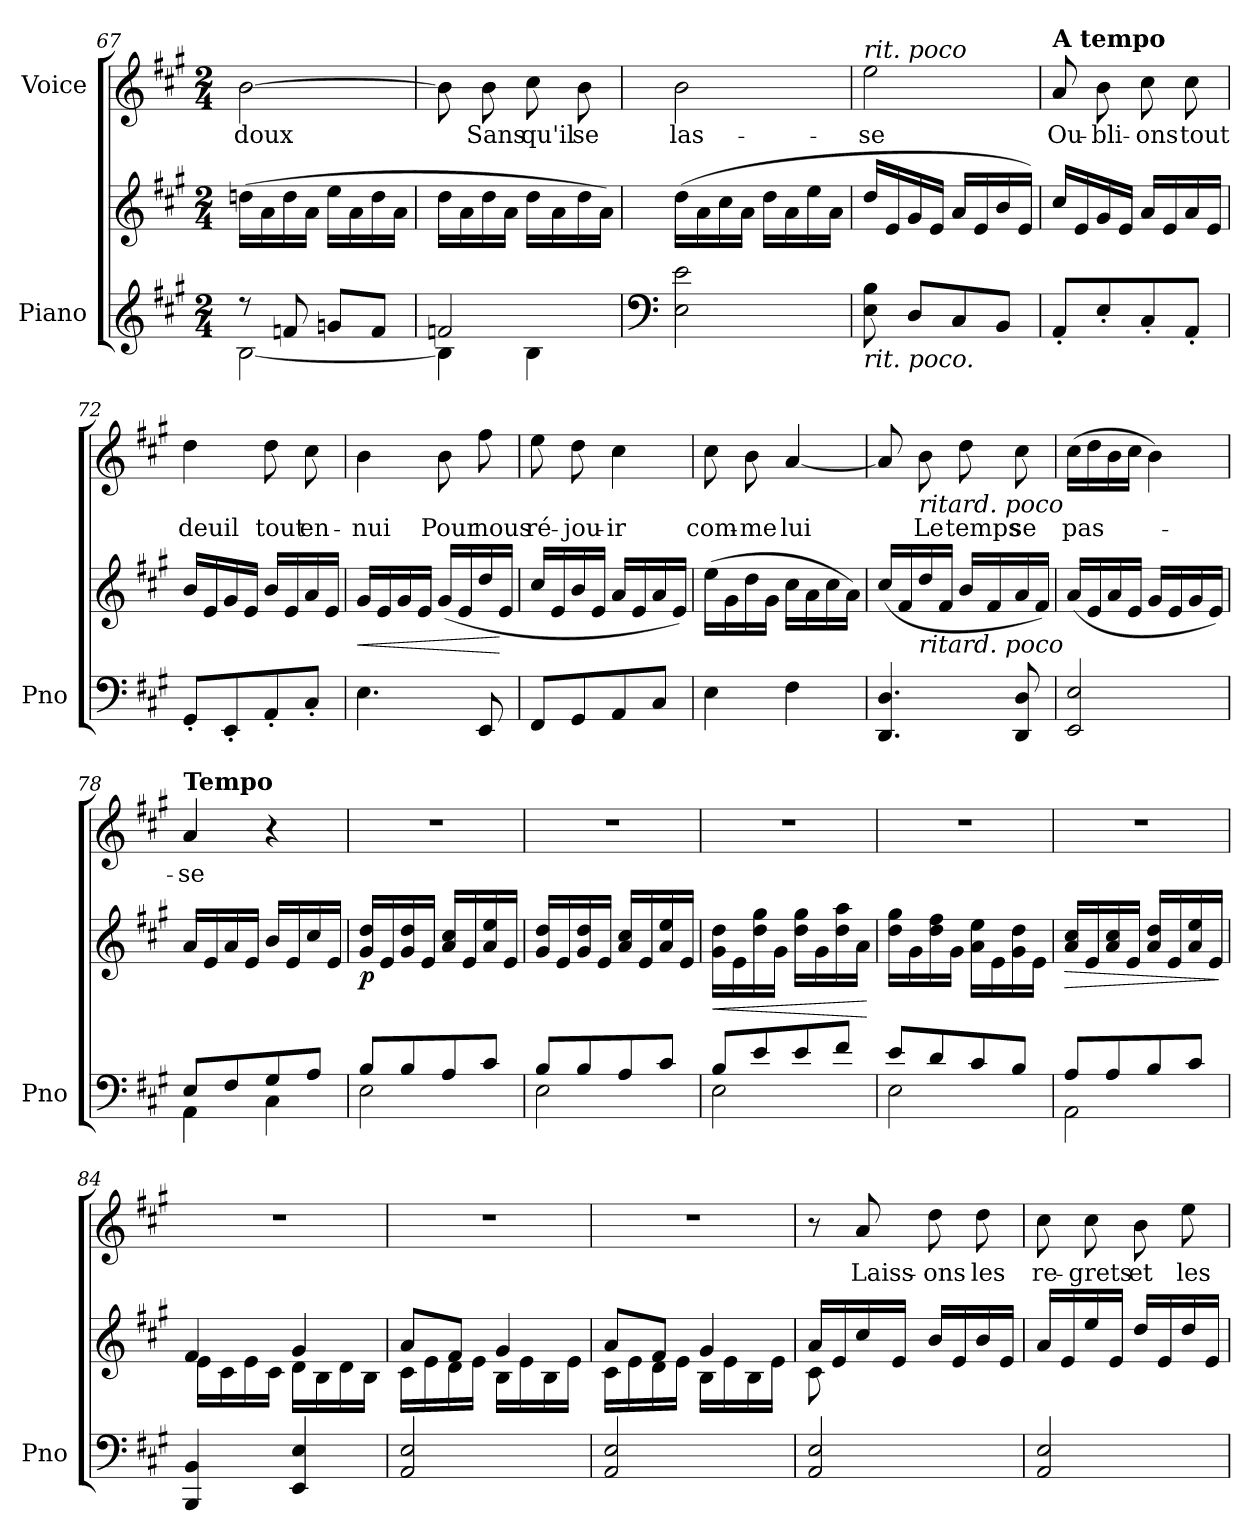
**kern	**kern	**dynam	**kern	**text
*part2	*part2	*part2	*part1	*part1
*staff3	*staff2	*staff2/3	*staff1	*staff1
*I"Piano	*	*	*I"Voice	*
*I'Pno	*	*	*	*
*clefG2	*clefG2	*	*clefG2	*
*k[f#c#g#]	*k[f#c#g#]	*	*k[f#c#g#]	*
*M2/4	*M2/4	*	*M2/4	*
=67	=67	=67	=67	=67
*^	*	*	*	*
!	!	!	!	!	!LO:LY:b
8r	[2B\	(16ddn\LL	.	[2b\	doux
.	.	16a\	.	.	.
8fn/	.	16dd\	.	.	.
.	.	16a\JJ	.	.	.
8gn/L	.	16ee\LL	.	.	.
.	.	16a\	.	.	.
8f/J	.	16dd\	.	.	.
.	.	16a\JJ	.	.	.
=68	=68	=68	=68	=68	=68
2fn/	4B\]	16dd\LL	.	8b\]	.
.	.	16a\	.	.	.
!	!	!	!	!	!LO:LY:b
.	.	16dd\	.	8b\	Sans
.	.	16a\JJ	.	.	.
!	!	!	!	!	!LO:LY:b
.	4B\	16dd\LL	.	8cc#\	qu'il
.	.	16a\	.	.	.
!	!	!	!	!	!LO:LY:b
.	.	16dd\	.	8b\	se
.	.	16a\JJ)	.	.	.
*v	*v	*	*	*	*
!!LO:LB:g=z
=69	=69	=69	=69	=69
*clefF4	*	*	*	*
!	!	!	!	!LO:LY:b
2E\ 2e\	(16dd\LL	.	2b\	las-
.	16a\	.	.	.
.	16cc#\	.	.	.
.	16a\JJ	.	.	.
.	16dd\LL	.	.	.
.	16a\	.	.	.
.	16ee\	.	.	.
.	16a\JJ	.	.	.
=70	=70	=70	=70	=70
!	!	!	!LO:TX:a:i:t=rit. poco	!
!LO:TX:b:i:t=rit. poco.	!	!	!	!
!	!	!	!	!LO:LY:b
8E\ 8B\	16dd/LL	.	2ee\	-se
.	16e/	.	.	.
8D/L	16g#/	.	.	.
.	16e/JJ	.	.	.
8C#/	16a/LL	.	.	.
.	16e/	.	.	.
8BB/J	16b/	.	.	.
.	16e/JJ)	.	.	.
!!LO:PB:g=z
=71	=71	=71	=71	=71
!	!	!	!LO:TX:a:B:t=A tempo	!
!	!	!	!	!LO:LY:b
8AA'/L	16cc#/LL	.	8a/	Ou-
.	16e/	.	.	.
!	!	!	!	!LO:LY:b
8E'/	16g#/	.	8b\	-bli-
.	16e/JJ	.	.	.
!	!	!	!	!LO:LY:b
8C#'/	16a/LL	.	8cc#\	-ons
.	16e/	.	.	.
!	!	!	!	!LO:LY:b
8AA'/J	16a/	.	8cc#\	tout
.	16e/JJ	.	.	.
=72	=72	=72	=72	=72
!	!	!	!	!LO:LY:b
8GG#'/L	16b/LL	.	4dd\	deuil
.	16e/	.	.	.
8EE'/	16g#/	.	.	.
.	16e/JJ	.	.	.
!	!	!	!	!LO:LY:b
8AA'/	16b/LL	.	8dd\	tout
.	16e/	.	.	.
!	!	!	!	!LO:LY:b
8C#'/J	16a/	.	8cc#\	en-
.	16e/JJ	.	.	.
=73	=73	=73	=73	=73
!	!	!LO:HP:b	!	!LO:LY:b
4.E\	16g#/LL	<	4b\	-nui
.	16e/	.	.	.
.	16g#/	.	.	.
.	16e/JJ	.	.	.
!	!	!	!	!LO:LY:b
.	(16g#/LL	.	8b\	Pour
.	16e/	.	.	.
!	!	!	!	!LO:LY:b
8EE/	16dd/	.	8ff#\	nous
.	16e/JJ	[	.	.
=74	=74	=74	=74	=74
!	!	!	!	!LO:LY:b
8FF#/L	16cc#/LL	.	8ee\	ré-
.	16e/	.	.	.
!	!	!	!	!LO:LY:b
8GG#/	16b/	.	8dd\	-jou-
.	16e/JJ	.	.	.
!	!	!	!	!LO:LY:b
8AA/	16a/LL	.	4cc#\	-ir
.	16e/	.	.	.
8C#/J	16a/	.	.	.
.	16e/JJ)	.	.	.
!!LO:LB:g=z
=75	=75	=75	=75	=75
!	!	!	!	!LO:LY:b
4E\	(16ee\LL	.	8cc#\	com-
.	16g#\	.	.	.
!	!	!	!	!LO:LY:b
.	16dd\	.	8b\	-me
.	16g#\JJ	.	.	.
!	!	!	!	!LO:LY:b
4F#\	16cc#\LL	.	[4a/	lui
.	16a\	.	.	.
.	16cc#\	.	.	.
.	16a\JJ)	.	.	.
=76	=76	=76	=76	=76
4.DD/ 4.D/	(16cc#/LL	.	8a/]	.
.	16f#/	.	.	.
!	!	!	!LO:TX:b:i:t=ritard. poco	!
!	!LO:TX:b:i:t=ritard. poco	!	!	!
!	!	!	!	!LO:LY:b
.	16dd/	.	8b\	Le
.	16f#/JJ	.	.	.
!	!	!	!	!LO:LY:b
.	16b/LL	.	8dd\	temps
.	16f#/	.	.	.
!	!	!	!	!LO:LY:b
8DD/ 8D/	16a/	.	8cc#\	se
.	16f#/JJ)	.	.	.
=77	=77	=77	=77	=77
!	!	!	!	!LO:LY:b
2EE/ 2E/	(16a/LL	.	(16cc#\LL	pas-
.	16e/	.	16dd\	.
.	16a/	.	16b\	.
.	16e/JJ	.	16cc#\JJ	.
.	16g#/LL	.	4b\)	.
.	16e/	.	.	.
.	16g#/	.	.	.
.	16e/JJ)	.	.	.
=78	=78	=78	=78	=78
*^	*	*	*	*
!	!	!	!	!LO:TX:a:B:t=Tempo	!
!	!	!	!	!	!LO:LY:b
8E/L	4AA\	16a/LL	.	4a/	-se
.	.	16e/	.	.	.
8F#/	.	16a/	.	.	.
.	.	16e/JJ	.	.	.
8G#/	4C#\	16b/LL	.	4r	.
.	.	16e/	.	.	.
8A/J	.	16cc#/	.	.	.
.	.	16e/JJ	.	.	.
!!LO:LB:g=z
=79	=79	=79	=79	=79	=79
!	!	!	!LO:DY:b	!	!
8B/L	2E\	16g#/ 16dd/LL	p	2r	.
.	.	16e/	.	.	.
8B/	.	16g#/ 16dd/	.	.	.
.	.	16e/JJ	.	.	.
8A/	.	16a/ 16cc#/LL	.	.	.
.	.	16e/	.	.	.
8c#/J	.	16a/ 16ee/	.	.	.
.	.	16e/JJ	.	.	.
=80	=80	=80	=80	=80	=80
8B/L	2E\	16g#/ 16dd/LL	.	2r	.
.	.	16e/	.	.	.
8B/	.	16g#/ 16dd/	.	.	.
.	.	16e/JJ	.	.	.
8A/	.	16a/ 16cc#/LL	.	.	.
.	.	16e/	.	.	.
8c#/J	.	16a/ 16ee/	.	.	.
.	.	16e/JJ	.	.	.
=81	=81	=81	=81	=81	=81
!	!	!	!LO:HP:b	!	!
8B/L	2E\	16g#\ 16dd\LL	<	2r	.
.	.	16e\	.	.	.
8e/	.	16dd\ 16gg#\	.	.	.
.	.	16g#\JJ	.	.	.
8e/	.	16dd\ 16gg#\LL	.	.	.
.	.	16g#\	.	.	.
8f#/J	.	16dd\ 16aa\	.	.	.
.	.	16a\JJ	.	.	.
*v	*v	*	*	*	*
.	.	[	.	.
=82	=82	=82	=82	=82
*^	*	*	*	*
8e/L	2E\	16dd\ 16gg#\LL	.	2r	.
.	.	16g#\	.	.	.
8d/	.	16dd\ 16ff#\	.	.	.
.	.	16g#\JJ	.	.	.
8c#/	.	16a\ 16ee\LL	.	.	.
.	.	16e\	.	.	.
8B/J	.	16g#\ 16dd\	.	.	.
.	.	16e\JJ	.	.	.
!!LO:LB:g=z
=83	=83	=83	=83	=83	=83
!	!	!	!LO:HP:b	!	!
8A/L	2AA\	16a/ 16cc#/LL	>	2r	.
.	.	16e/	.	.	.
8A/	.	16a/ 16cc#/	.	.	.
.	.	16e/JJ	.	.	.
8B/	.	16a/ 16dd/LL	.	.	.
.	.	16e/	.	.	.
8c#/J	.	16a/ 16ee/	.	.	.
.	.	16e/JJ	.	.	.
*v	*v	*	*	*	*
.	.	]	.	.
=84	=84	=84	=84	=84
*	*^	*	*	*
4BBB/ 4BB/	4f#/	16e\LL	.	2r	.
.	.	16c#\	.	.	.
.	.	16e\	.	.	.
.	.	16c#\JJ	.	.	.
4EE/ 4E/	4g#/	16d\LL	.	.	.
.	.	16B\	.	.	.
.	.	16d\	.	.	.
.	.	16B\JJ	.	.	.
=85	=85	=85	=85	=85	=85
2AA/ 2E/	8a/L	16c#\LL	.	2r	.
.	.	16e\	.	.	.
.	8f#/J	16d\	.	.	.
.	.	16e\JJ	.	.	.
.	4g#/	16B\LL	.	.	.
.	.	16e\	.	.	.
.	.	16B\	.	.	.
.	.	16e\JJ	.	.	.
=86	=86	=86	=86	=86	=86
2AA/ 2E/	8a/L	16c#\LL	.	2r	.
.	.	16e\	.	.	.
.	8f#/J	16d\	.	.	.
.	.	16e\JJ	.	.	.
.	4g#/	16B\LL	.	.	.
.	.	16e\	.	.	.
.	.	16B\	.	.	.
.	.	16e\JJ	.	.	.
!!LO:LB:g=z
=87	=87	=87	=87	=87	=87
2AA/ 2E/	16a/LL	8c#\	.	8r	.
.	16e/	.	.	.	.
!	!	!	!	!	!LO:LY:b
.	16cc#/	8ryy	.	8a/	Laiss-
.	16e/JJ	.	.	.	.
!	!	!	!	!	!LO:LY:b
.	16b/LL	4ryy	.	8dd\	-ons
.	16e/	.	.	.	.
!	!	!	!	!	!LO:LY:b
.	16b/	.	.	8dd\	les
.	16e/JJ	.	.	.	.
*	*v	*v	*	*	*
=88	=88	=88	=88	=88
!	!	!	!	!LO:LY:b
2AA/ 2E/	16a/LL	.	8cc#\	re-
.	16e/	.	.	.
!	!	!	!	!LO:LY:b
.	16ee/	.	8cc#\	-grets
.	16e/JJ	.	.	.
!	!	!	!	!LO:LY:b
.	16dd/LL	.	8b\	et
.	16e/	.	.	.
!	!	!	!	!LO:LY:b
.	16dd/	.	8ee\	les
.	16e/JJ	.	.	.
=	=	=	=	=
*-	*-	*-	*-	*-
